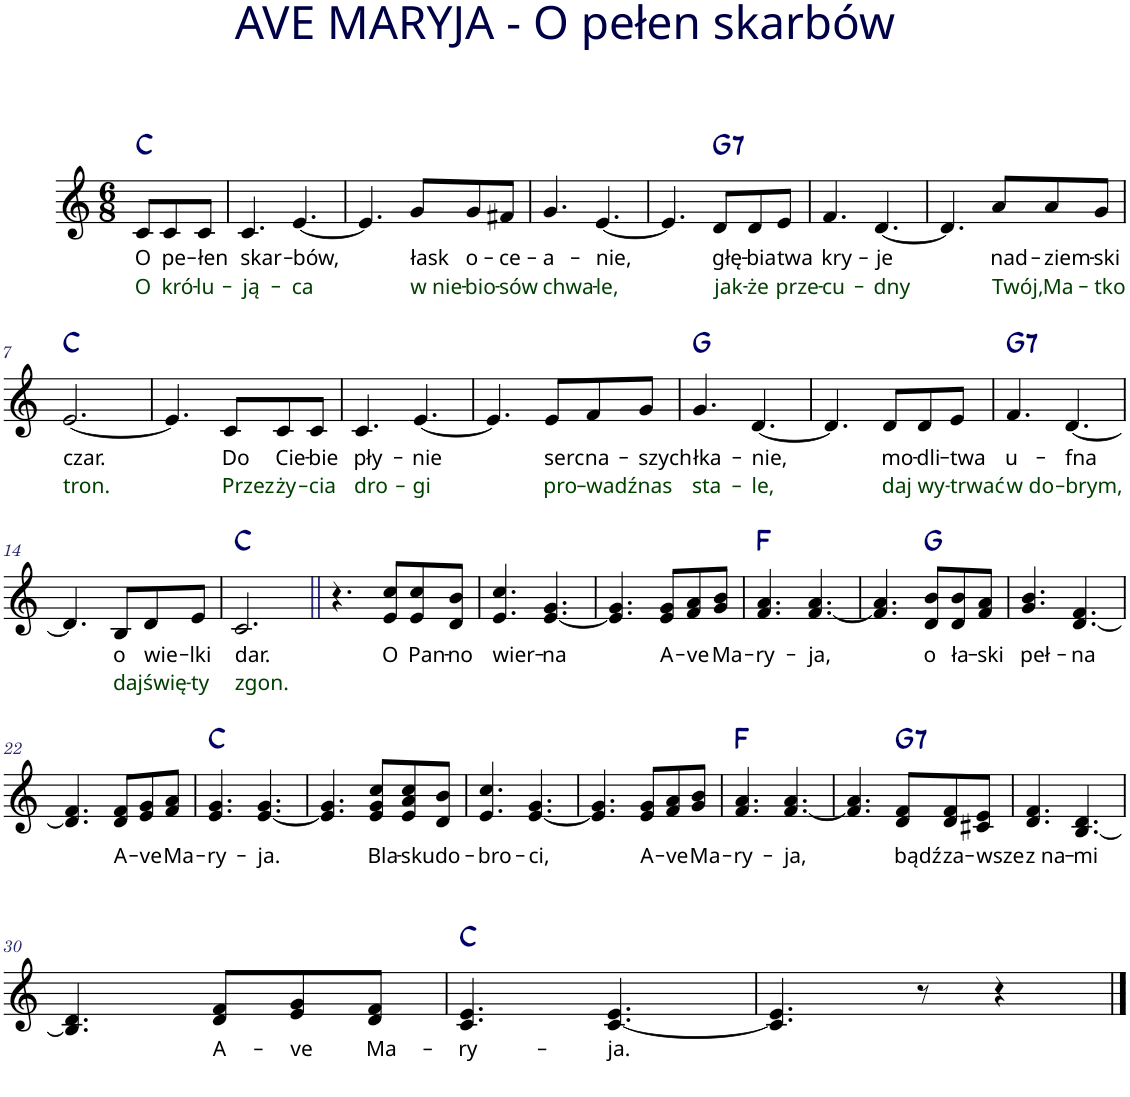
**kern	**text	**text	**harte
*part1	*part1	*part1	*part1
*staff1	*staff1	*staff1	*
*I"Kazoo	*	*	*
*I'Kaz.	*	*	*
*clefG2	*	*	*
*k[]	*	*	*
*M6/8	*	*	*
=	=	=	=
!	!LO:LY:b	!LO:LY:b:color=#003F00	!
8c/L	O	O	C:maj
!	!LO:LY:b	!LO:LY:b:color=#003F00	!
8c/	pe-	kró-	.
!	!LO:LY:b	!LO:LY:b:color=#003F00	!
8c/J	-łen	-lu-	.
=1	=1	=1	=1
!	!LO:LY:b	!LO:LY:b:color=#003F00	!
4.c/	skar-	-ją-	.
!	!LO:LY:b	!LO:LY:b:color=#003F00	!
[4.e/	-bów,	-ca	.
=2	=2	=2	=2
4.e/]	.	.	.
!	!LO:LY:b	!LO:LY:b:color=#003F00	!
8g/L	łask	w nie-	.
!	!LO:LY:b	!LO:LY:b:color=#003F00	!
8g/	o-	-bio-	.
!	!LO:LY:b	!LO:LY:b:color=#003F00	!
8f#X/J	-ce-	-sów	.
=3	=3	=3	=3
!	!LO:LY:b	!LO:LY:b:color=#003F00	!
4.g/	-a-	chwa-	.
!	!LO:LY:b	!LO:LY:b:color=#003F00	!
[4.e/	-nie,	-le,	.
=4	=4	=4	=4
4.e/]	.	.	.
!	!LO:LY:b	!LO:LY:b:color=#003F00	!LO:H:kt=7
8d/L	głę-	jak-	G:7
!	!LO:LY:b	!LO:LY:b:color=#003F00	!
8d/	-bia	-że	.
!	!LO:LY:b	!LO:LY:b:color=#003F00	!
8e/J	twa	prze-	.
=5	=5	=5	=5
!	!LO:LY:b	!LO:LY:b:color=#003F00	!
4.f/	kry-	-cu-	.
!	!LO:LY:b	!LO:LY:b:color=#003F00	!
[4.d/	-je	-dny	.
=6	=6	=6	=6
4.d/]	.	.	.
!	!LO:LY:b	!LO:LY:b:color=#003F00	!
8a/L	nad-	Twój,	.
!	!LO:LY:b	!LO:LY:b:color=#003F00	!
8a/	-ziem-	Ma-	.
!	!LO:LY:b	!LO:LY:b:color=#003F00	!
8g/J	-ski	-tko	.
!!LO:LB:g=z
=7	=7	=7	=7
!	!LO:LY:b	!LO:LY:b:color=#003F00	!
[2.e/	czar.	tron.	C:maj
=8	=8	=8	=8
4.e/]	.	.	.
!	!LO:LY:b	!LO:LY:b:color=#003F00	!
8c/L	Do	Przez	.
!	!LO:LY:b	!LO:LY:b:color=#003F00	!
8c/	Cie-	ży-	.
!	!LO:LY:b	!LO:LY:b:color=#003F00	!
8c/J	-bie	-cia	.
=9	=9	=9	=9
!	!LO:LY:b	!LO:LY:b:color=#003F00	!
4.c/	pły-	dro-	.
!	!LO:LY:b	!LO:LY:b:color=#003F00	!
[4.e/	-nie	-gi	.
=10	=10	=10	=10
4.e/]	.	.	.
!	!LO:LY:b	!LO:LY:b:color=#003F00	!
8e/L	serc	pro-	.
!	!LO:LY:b	!LO:LY:b:color=#003F00	!
8f/	na-	-wadź	.
!	!LO:LY:b	!LO:LY:b:color=#003F00	!
8g/J	-szych	nas	.
=11	=11	=11	=11
!	!LO:LY:b	!LO:LY:b:color=#003F00	!
4.g/	łka-	sta-	G:maj
!	!LO:LY:b	!LO:LY:b:color=#003F00	!
[4.d/	-nie,	-le,	.
=12	=12	=12	=12
4.d/]	.	.	.
!	!LO:LY:b	!LO:LY:b:color=#003F00	!
8d/L	mo-	daj	.
!	!LO:LY:b	!LO:LY:b:color=#003F00	!
8d/	-dli-	wy-	.
!	!LO:LY:b	!LO:LY:b:color=#003F00	!
8e/J	-twa	-trwać	.
=13	=13	=13	=13
!	!LO:LY:b	!LO:LY:b:color=#003F00	!LO:H:kt=7
4.f/	u-	w do-	G:7
!	!LO:LY:b	!LO:LY:b:color=#003F00	!
[4.d/	-fna	-brym,	.
!!LO:LB:g=z
=14	=14	=14	=14
4.d/]	.	.	.
!	!LO:LY:b	!LO:LY:b:color=#003F00	!
8B/L	o	daj	.
!	!LO:LY:b	!LO:LY:b:color=#003F00	!
8d/	wie-	świę-	.
!	!LO:LY:b	!LO:LY:b:color=#003F00	!
8e/J	-lki	-ty	.
=15	=15	=15	=15
!	!LO:LY:b	!LO:LY:b:color=#003F00	!
2.c/	dar.	zgon.	C:maj
=16||	=16||	=16||	=16||
4.r	.	.	.
!	!LO:LY:b	!	!
8e/ 8cc/L	O	.	.
!	!LO:LY:b	!	!
8e/ 8cc/	Pan-	.	.
!	!LO:LY:b	!	!
8d/ 8b/J	-no	.	.
=17	=17	=17	=17
!	!LO:LY:b	!	!
4.e/ 4.cc/	wier-	.	.
!	!LO:LY:b	!	!
[4.e/ 4.g/	-na	.	.
=18	=18	=18	=18
4.e/] 4.g/	.	.	.
!	!LO:LY:b	!	!
8e/ 8g/L	A-	.	.
!	!LO:LY:b	!	!
8f/ 8a/	-ve	.	.
!	!LO:LY:b	!	!
8g/ 8b/J	Ma-	.	.
=19	=19	=19	=19
!	!LO:LY:b	!	!
4.f/ 4.a/	-ry-	.	F:maj
!	!LO:LY:b	!	!
[4.f/ 4.a/	-ja,	.	.
=20	=20	=20	=20
4.f/] 4.a/	.	.	.
!	!LO:LY:b	!	!
8d/ 8b/L	o	.	G:maj
!	!LO:LY:b	!	!
8d/ 8b/	ła-	.	.
!	!LO:LY:b	!	!
8f/ 8a/J	-ski	.	.
=21	=21	=21	=21
!	!LO:LY:b	!	!
4.g/ 4.b/	peł-	.	.
!	!LO:LY:b	!	!
[4.d/ 4.f/	-na	.	.
!!LO:LB:g=z
=22	=22	=22	=22
4.d/] 4.f/	.	.	.
!	!LO:LY:b	!	!
8d/ 8f/L	A-	.	.
!	!LO:LY:b	!	!
8e/ 8g/	-ve	.	.
!	!LO:LY:b	!	!
8f/ 8a/J	Ma-	.	.
=23	=23	=23	=23
!	!LO:LY:b	!	!
4.e/ 4.g/	-ry-	.	C:maj
!	!LO:LY:b	!	!
[4.e/ 4.g/	-ja.	.	.
=24	=24	=24	=24
4.e/] 4.g/	.	.	.
!	!LO:LY:b	!	!
8e/ 8g/ 8cc/L	Bla-	.	.
!	!LO:LY:b	!	!
8e/ 8a/ 8cc/	-sku	.	.
!	!LO:LY:b	!	!
8d/ 8b/J	do-	.	.
=25	=25	=25	=25
!	!LO:LY:b	!	!
4.e/ 4.cc/	-bro-	.	.
!	!LO:LY:b	!	!
[4.e/ 4.g/	-ci,	.	.
=26	=26	=26	=26
4.e/] 4.g/	.	.	.
!	!LO:LY:b	!	!
8e/ 8g/L	A-	.	.
!	!LO:LY:b	!	!
8f/ 8a/	-ve	.	.
!	!LO:LY:b	!	!
8g/ 8b/J	Ma-	.	.
=27	=27	=27	=27
!	!LO:LY:b	!	!
4.f/ 4.a/	-ry-	.	F:maj
!	!LO:LY:b	!	!
[4.f/ 4.a/	-ja,	.	.
=28	=28	=28	=28
4.f/] 4.a/	.	.	.
!	!LO:LY:b	!	!LO:H:kt=7
8d/ 8f/L	bądź	.	G:7
!	!LO:LY:b	!	!
8d/ 8f/	za-	.	.
!	!LO:LY:b	!	!
8c#X/ 8e/J	-wsze	.	.
=29	=29	=29	=29
!	!LO:LY:b	!	!
4.d/ 4.f/	z na-	.	.
!	!LO:LY:b	!	!
[4.B/ 4.d/	-mi	.	.
!!LO:LB:g=z
=30	=30	=30	=30
4.B/] 4.d/	.	.	.
!	!LO:LY:b	!	!
8d/ 8f/L	A-	.	.
!	!LO:LY:b	!	!
8e/ 8g/	-ve	.	.
!	!LO:LY:b	!	!
8d/ 8f/J	Ma-	.	.
=31	=31	=31	=31
!	!LO:LY:b	!	!
4.c/ 4.e/	-ry-	.	C:maj
!	!LO:LY:b	!	!
[4.c/ 4.e/	-ja.	.	.
=32	=32	=32	=32
4.c/] 4.e/	.	.	.
8r	.	.	.
4r	.	.	.
==	==	==	==
*-	*-	*-	*-
